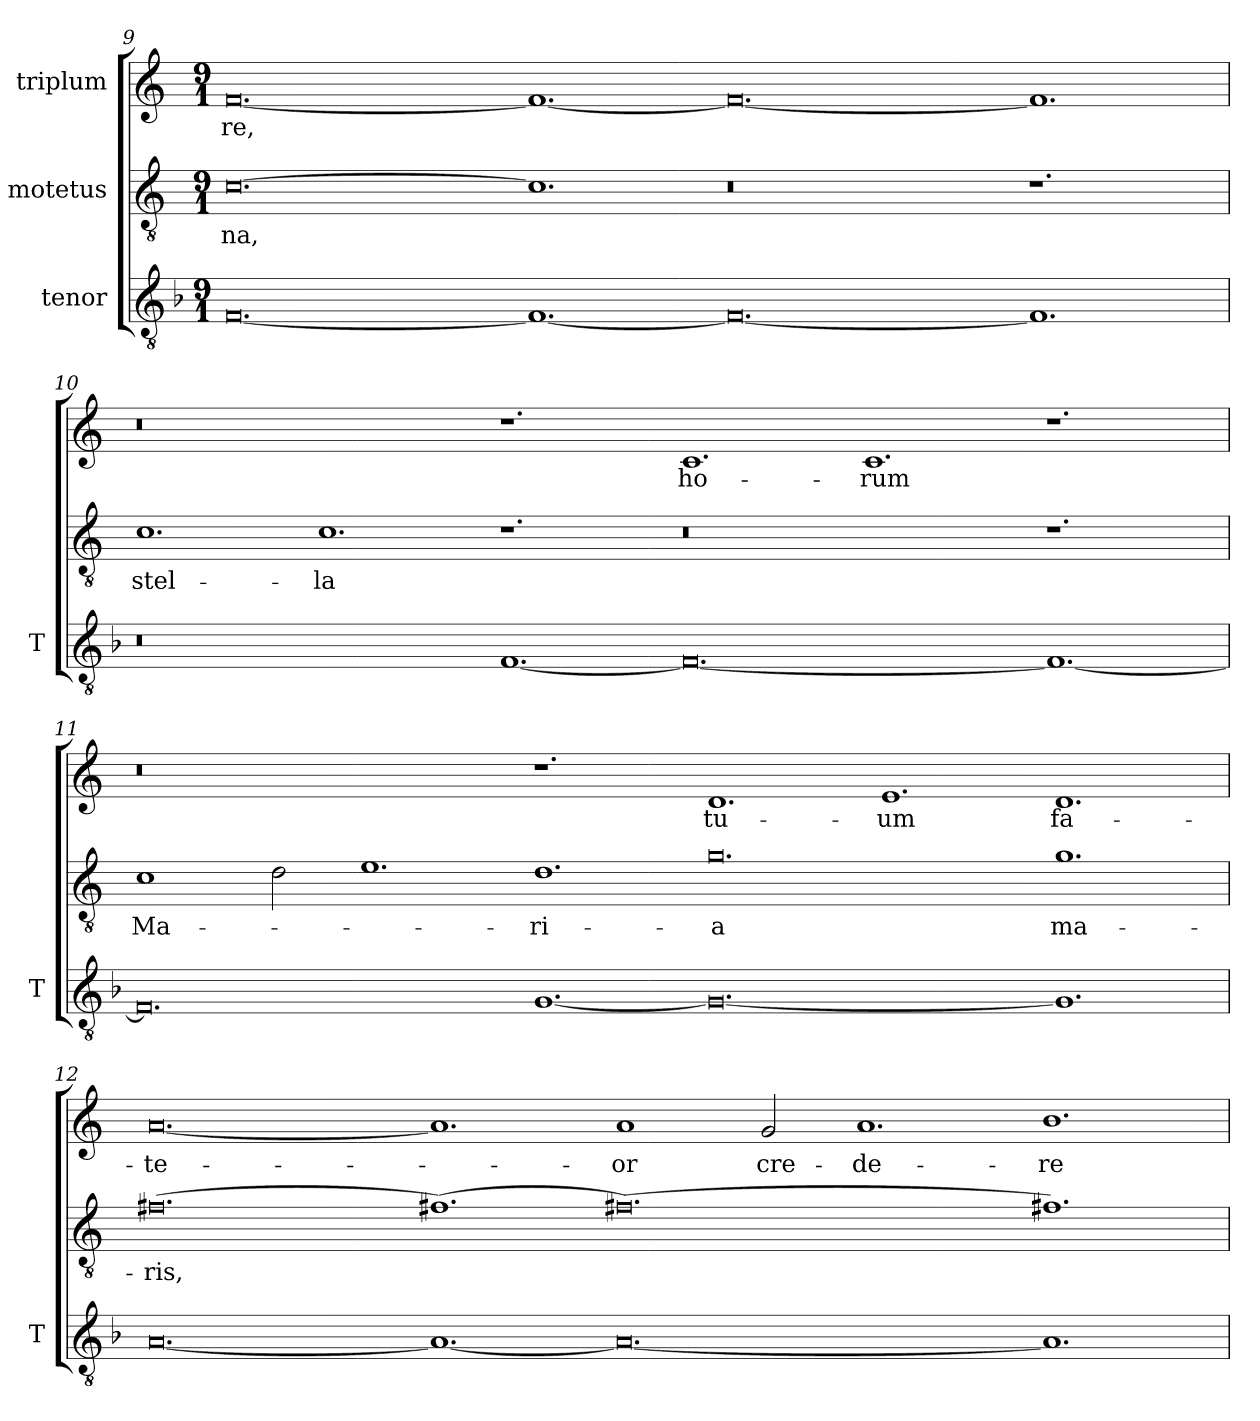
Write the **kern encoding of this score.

**kern	**kern	**text	**kern	**text
*part3	*part2	*part2	*part1	*part1
*staff3	*staff2	*staff2	*staff1	*staff1
*I"tenor	*I"motetus	*	*I"triplum	*
*I'T	*	*	*	*
*clefGv2	*clefGv2	*	*clefG2	*
*k[b-]	*k[]	*	*k[]	*
*F:	*C:	*	*C:	*
*M9/1	*M9/1	*	*M9/1	*
=9	=9	=9	=9	=9
[0.F/	[0.c\	-na,	[0.f/	-re,
1.F/_	1.c\]	.	1.f/_	.
0.F/_	0.r	.	0.f/_	.
1.F/]	1.r	.	1.f/]	.
!!LO:LB:g=z
=10	=10	=10	=10	=10
0.r	1.c\	stel-	0.r	.
.	1.c\	-la	.	.
[1.F/	1.r	.	1.r	.
0.F/_	0.r	.	1.c/	ho-
.	.	.	1.c/	-rum
1.F/_	1.r	.	1.r	.
=11	=11	=11	=11	=11
0.F/]	1c\	Ma-	0.r	.
.	2d\	.	.	.
.	1.e\	.	.	.
[1.Gi/	1.d\	-ri-	1.r	.
0.Gi/_	0.g\	-a	1.d/	tu-
.	.	.	1.e/	-um
1.Gi/]	1.g\	ma-	1.d/	fa-
=12	=12	=12	=12	=12
[0.A/	[0.f#X\	-ris,	[0.a/	-te-
1.A/_	1.f#X\_	.	1.a/]	.
0.A/_	0.f#X\_	.	1a/	-or
.	.	.	2g/	cre-
.	.	.	1.a/	-de-
1.A/]	1.f#X\]	.	1.b\	-re
=	=	=	=	=
*-	*-	*-	*-	*-
